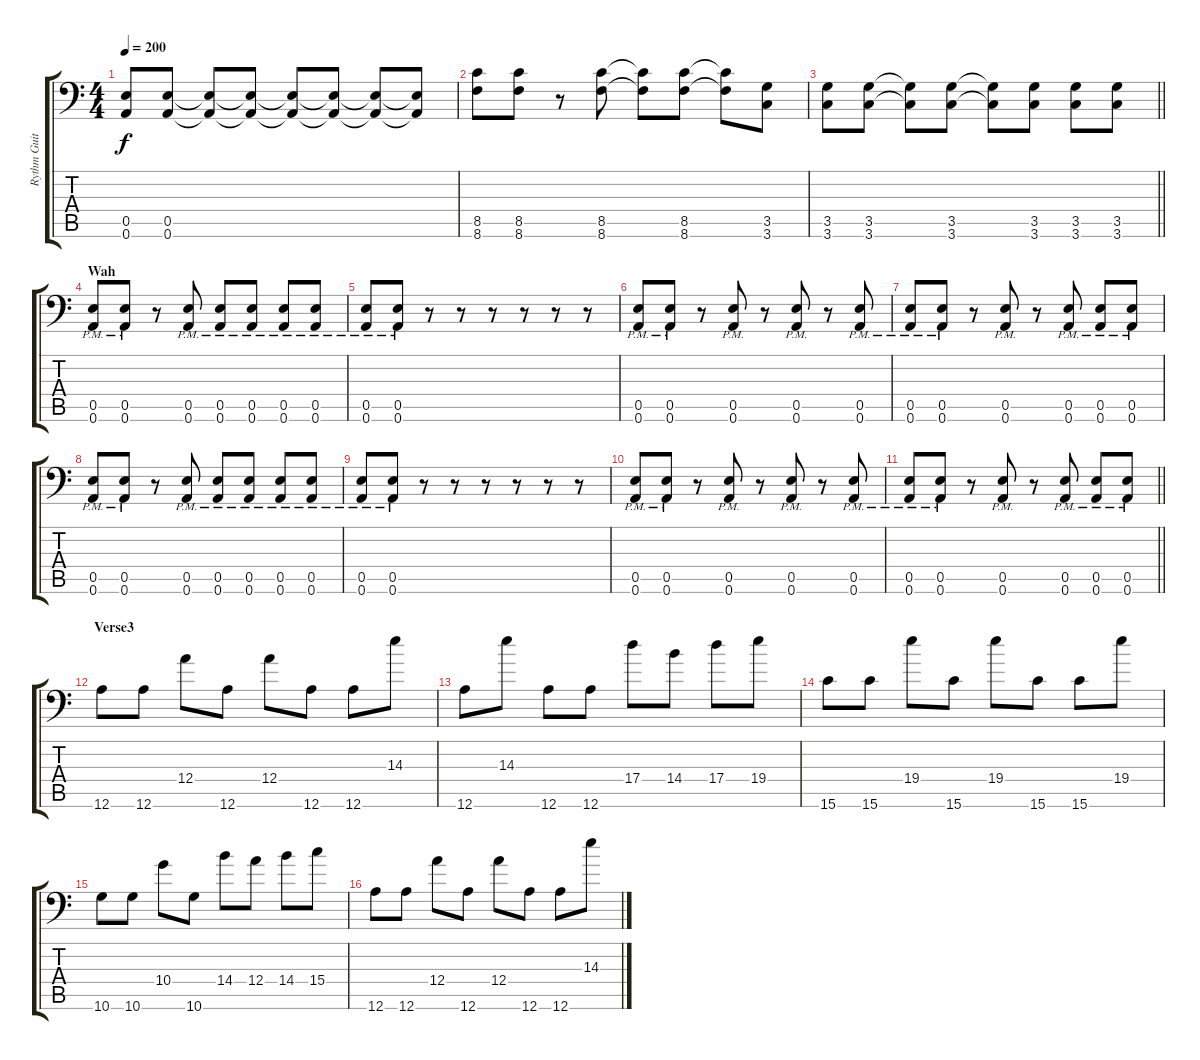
\track ("Rythm Guitar" "Rythm Guit") {instrument distortionguitar}
\staff {score tabs}
\tuning (B3 Gb3 D3 A2 E2 A1) {hide}
\ts (4 4)
\tempo 200
\clef f4
\ks c
(0.5 0.6).8{dy f} (0.5 0.6).8 (0.5{t} 0.6{t}).8 (0.5{t} 0.6{t}).8 (0.5{t} 0.6{t}).8 (0.5{t} 0.6{t}).8 (0.5{t} 0.6{t}).8 (0.5{t} 0.6{t}).8 |
(8.5 8.6).8 (8.5 8.6).8 r.8 (8.5 8.6).8 (8.5{t} 8.6{t}).8 (8.5 8.6).8 (8.5{t} 8.6{t}).8 (3.5 3.6).8 |
\barLineRight lightlight
(3.5 3.6).8 (3.5 3.6).8 (3.5{t} 3.6{t}).8 (3.5 3.6).8 (3.5{t} 3.6{t}).8 (3.5 3.6).8 (3.5 3.6).8 (3.5 3.6).8 |
\section ("" "Wah")
(0.5{pm} 0.6{pm}).8 (0.5{pm} 0.6{pm}).8 r.8 (0.5{pm} 0.6{pm}).8 (0.5{pm} 0.6{pm}).8 (0.5{pm} 0.6{pm}).8 (0.5{pm} 0.6{pm}).8 (0.5{pm} 0.6{pm}).8 |
(0.5{pm} 0.6{pm}).8 (0.5{pm} 0.6{pm}).8 r.8 r.8 r.8 r.8 r.8 r.8 |
(0.5{pm} 0.6{pm}).8 (0.5{pm} 0.6{pm}).8 r.8 (0.5{pm} 0.6{pm}).8 r.8 (0.5{pm} 0.6{pm}).8 r.8 (0.5{pm} 0.6{pm}).8 |
(0.5{pm} 0.6{pm}).8 (0.5{pm} 0.6{pm}).8 r.8 (0.5{pm} 0.6{pm}).8 r.8 (0.5{pm} 0.6{pm}).8 (0.5{pm} 0.6{pm}).8 (0.5{pm} 0.6{pm}).8 |
(0.5{pm} 0.6{pm}).8 (0.5{pm} 0.6{pm}).8 r.8 (0.5{pm} 0.6{pm}).8 (0.5{pm} 0.6{pm}).8 (0.5{pm} 0.6{pm}).8 (0.5{pm} 0.6{pm}).8 (0.5{pm} 0.6{pm}).8 |
(0.5{pm} 0.6{pm}).8 (0.5{pm} 0.6{pm}).8 r.8 r.8 r.8 r.8 r.8 r.8 |
(0.5{pm} 0.6{pm}).8 (0.5{pm} 0.6{pm}).8 r.8 (0.5{pm} 0.6{pm}).8 r.8 (0.5{pm} 0.6{pm}).8 r.8 (0.5{pm} 0.6{pm}).8 |
\barLineRight lightlight
(0.5{pm} 0.6{pm}).8 (0.5{pm} 0.6{pm}).8 r.8 (0.5{pm} 0.6{pm}).8 r.8 (0.5{pm} 0.6{pm}).8 (0.5{pm} 0.6{pm}).8 (0.5{pm} 0.6{pm}).8 |
\section ("" "Verse3")
12.6.8 12.6.8 12.4.8 12.6.8 12.4.8 12.6.8 12.6.8 14.3.8 |
12.6.8 14.3.8 12.6.8 12.6.8 17.4.8 14.4.8 17.4.8 19.4.8 |
15.6.8 15.6.8 19.4.8 15.6.8 19.4.8 15.6.8 15.6.8 19.4.8 |
10.6.8 10.6.8 10.4.8 10.6.8 14.4.8 12.4.8 14.4.8 15.4.8 |
12.6.8 12.6.8 12.4.8 12.6.8 12.4.8 12.6.8 12.6.8 14.3.8
